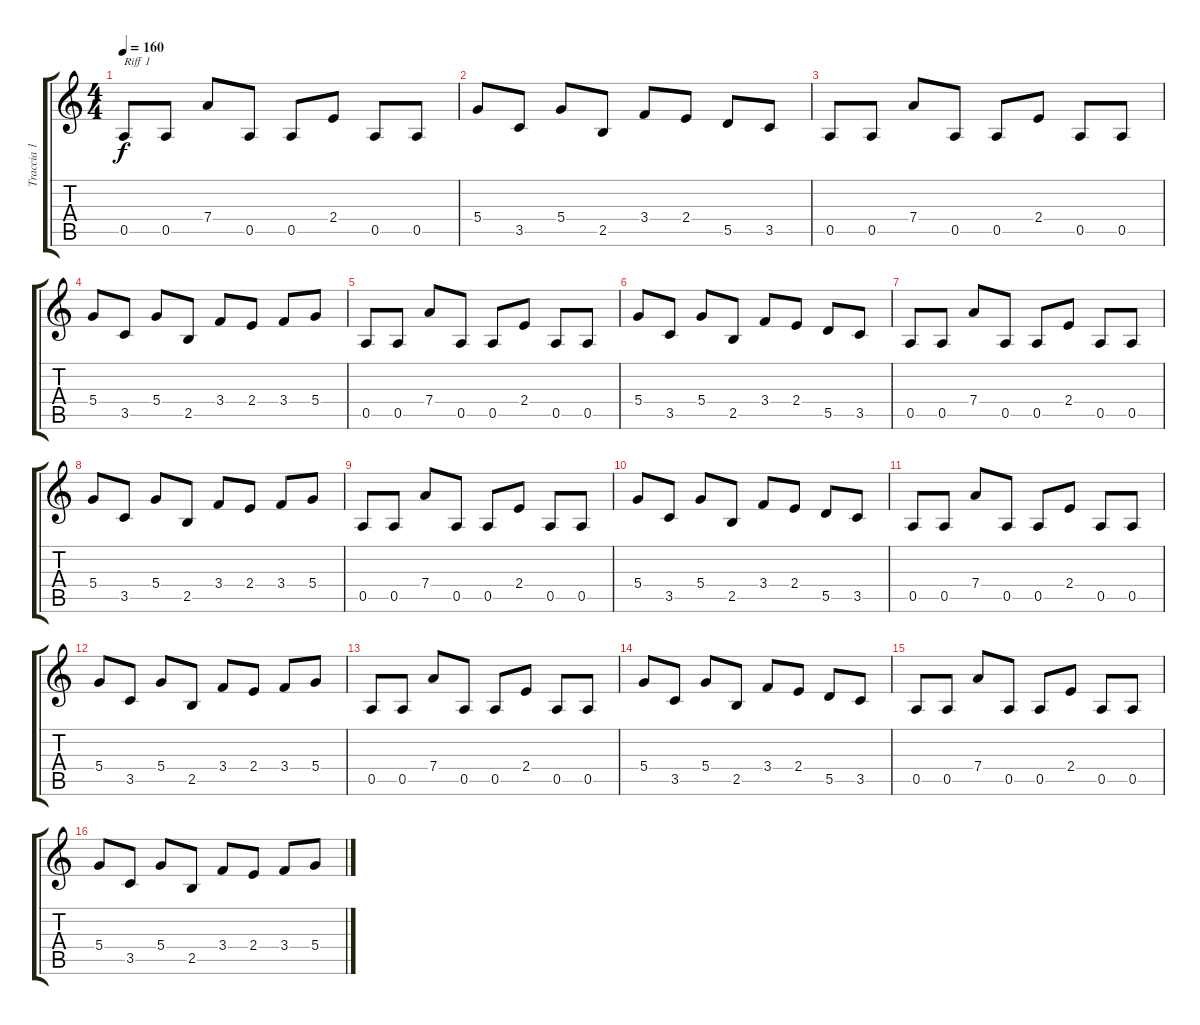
\track ("Traccia 1" "Traccia 1") {instrument distortionguitar}
\staff {score tabs}
\tuning (E4 B3 G3 D3 A2 E2) {hide}
\ts (4 4)
\tempo 160
\clef g2
\ks c
0.5.8{txt "Riff 1" dy f instrument distortionguitar} 0.5.8 7.4.8 0.5.8 0.5.8 2.4.8 0.5.8 0.5.8 |
5.4.8 3.5.8 5.4.8 2.5.8 3.4.8 2.4.8 5.5.8 3.5.8 |
0.5.8 0.5.8 7.4.8 0.5.8 0.5.8 2.4.8 0.5.8 0.5.8 |
5.4.8 3.5.8 5.4.8 2.5.8 3.4.8 2.4.8 3.4.8 5.4.8 |
0.5.8 0.5.8 7.4.8 0.5.8 0.5.8 2.4.8 0.5.8 0.5.8 |
5.4.8 3.5.8 5.4.8 2.5.8 3.4.8 2.4.8 5.5.8 3.5.8 |
0.5.8 0.5.8 7.4.8 0.5.8 0.5.8 2.4.8 0.5.8 0.5.8 |
5.4.8 3.5.8 5.4.8 2.5.8 3.4.8 2.4.8 3.4.8 5.4.8 |
0.5.8 0.5.8 7.4.8 0.5.8 0.5.8 2.4.8 0.5.8 0.5.8 |
5.4.8 3.5.8 5.4.8 2.5.8 3.4.8 2.4.8 5.5.8 3.5.8 |
0.5.8 0.5.8 7.4.8 0.5.8 0.5.8 2.4.8 0.5.8 0.5.8 |
5.4.8 3.5.8 5.4.8 2.5.8 3.4.8 2.4.8 3.4.8 5.4.8 |
0.5.8 0.5.8 7.4.8 0.5.8 0.5.8 2.4.8 0.5.8 0.5.8 |
5.4.8 3.5.8 5.4.8 2.5.8 3.4.8 2.4.8 5.5.8 3.5.8 |
0.5.8 0.5.8 7.4.8 0.5.8 0.5.8 2.4.8 0.5.8 0.5.8 |
5.4.8 3.5.8 5.4.8 2.5.8 3.4.8 2.4.8 3.4.8 5.4.8
